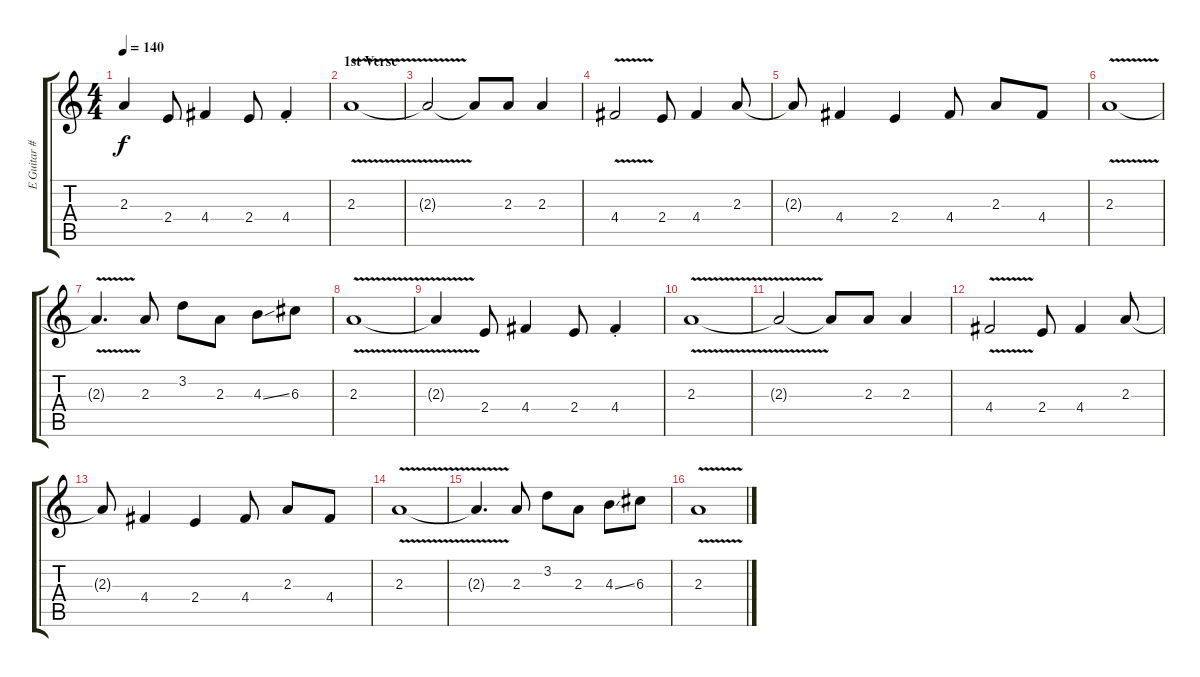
\track ("E Guitar #2" "E Guitar #") {instrument electricguitarjazz}
\staff {score tabs}
\tuning (E4 B3 G3 D3 A2 E2) {hide}
\ts (4 4)
\tempo 140
\clef g2
\ks c
2.3{t}.4{dy f} 2.4.8 4.4.4 2.4.8 4.4{st}.4 |
\section ("" "1st Verse")
2.3{v}.1 |
2.3{t}.2 2.3{t}.8 2.3.8 2.3.4 |
4.4{v}.2 2.4.8 4.4.4 2.3.8 |
2.3{t}.8 4.4.4 2.4.4 4.4.8 2.3.8 4.4.8 |
2.3{v}.1 |
2.3{t}.4{d} 2.3.8 3.2.8 2.3.8 4.3{ss}.8 6.3.8 |
2.3{v}.1 |
2.3{t}.4 2.4.8 4.4.4 2.4.8 4.4{st}.4 |
2.3{v}.1 |
2.3{t}.2 2.3{t}.8 2.3.8 2.3.4 |
4.4{v}.2 2.4.8 4.4.4 2.3.8 |
2.3{t}.8 4.4.4 2.4.4 4.4.8 2.3.8 4.4.8 |
2.3{v}.1 |
2.3{t}.4{d} 2.3.8 3.2.8 2.3.8 4.3{ss}.8 6.3.8 |
2.3{v}.1
